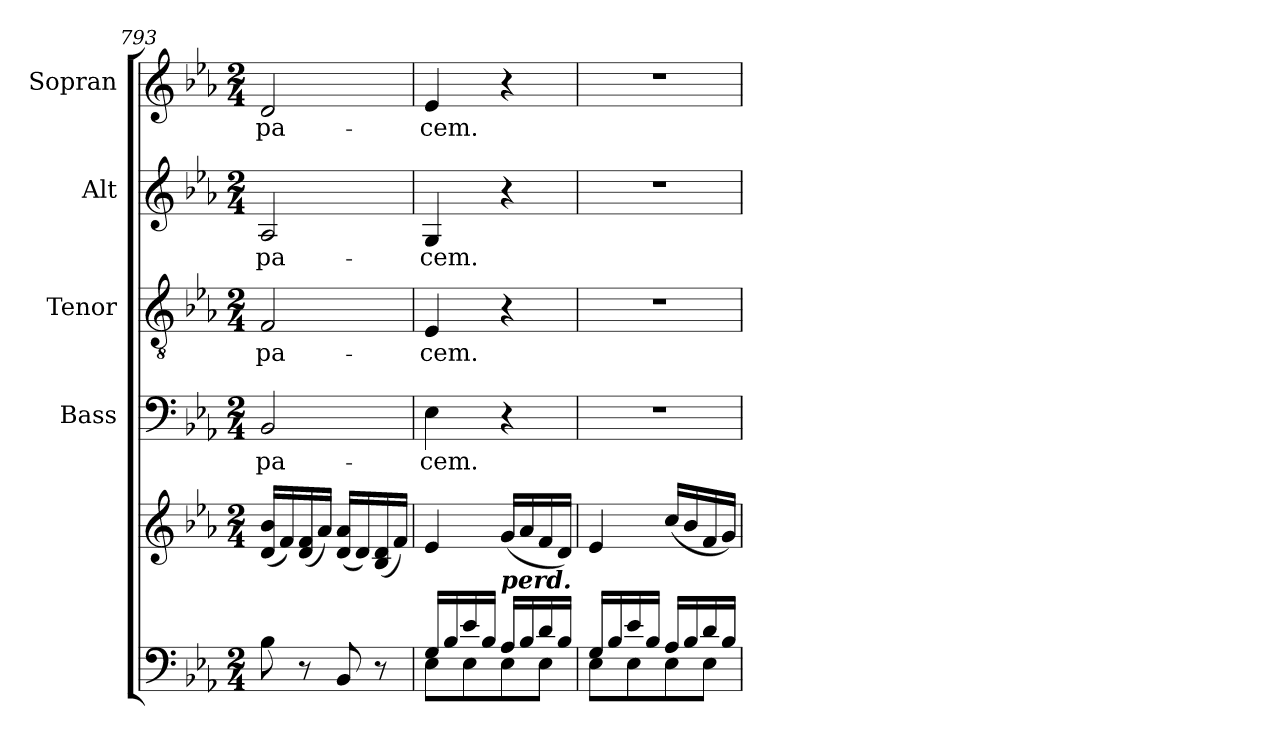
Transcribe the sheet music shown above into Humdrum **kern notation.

**kern	**kern	**kern	**text	**kern	**text	**kern	**text	**kern	**text
*part5	*part5	*part4	*part4	*part3	*part3	*part2	*part2	*part1	*part1
*staff6	*staff5	*staff4	*staff4	*staff3	*staff3	*staff2	*staff2	*staff1	*staff1
*	*	*I"Bass	*	*I"Tenor	*	*I"Alt	*	*I"Sopran	*
*	*	*I'B.	*	*I'T.	*	*I'A.	*	*I'S.	*
*clefF4	*clefG2	*clefF4	*	*clefGv2	*	*clefG2	*	*clefG2	*
*k[b-e-a-]	*k[b-e-a-]	*k[b-e-a-]	*	*k[b-e-a-]	*	*k[b-e-a-]	*	*k[b-e-a-]	*
*E-:	*E-:	*E-:	*	*E-:	*	*E-:	*	*E-:	*
*M2/4	*M2/4	*M2/4	*	*M2/4	*	*M2/4	*	*M2/4	*
=793	=793	=793	=793	=793	=793	=793	=793	=793	=793
!	!	!	!LO:LY:b	!	!LO:LY:b	!	!LO:LY:b	!	!LO:LY:b
8B-\	(<16d/ 16b-/LL	2BB-/	pa-	2F/	pa-	2A-/	pa-	2d/	pa-
.	16f/)	.	.	.	.	.	.	.	.
8r	(<16d/ 16f/	.	.	.	.	.	.	.	.
.	16a-/JJ)	.	.	.	.	.	.	.	.
8BB-/	(<16d/ 16a-/LL	.	.	.	.	.	.	.	.
.	16d/)	.	.	.	.	.	.	.	.
8r	(<16B-/ 16d/	.	.	.	.	.	.	.	.
.	16f/JJ)	.	.	.	.	.	.	.	.
=794	=794	=794	=794	=794	=794	=794	=794	=794	=794
*^	*	*	*	*	*	*	*	*	*
!	!	!	!	!LO:LY:b	!	!LO:LY:b	!	!LO:LY:b	!	!LO:LY:b
16G/LL	8E-\L	4e-/	4E-\	-cem.	4E-/	-cem.	4G/	-cem.	4e-/	-cem.
16B-/	.	.	.	.	.	.	.	.	.	.
16e-/	8E-\	.	.	.	.	.	.	.	.	.
16B-/JJ	.	.	.	.	.	.	.	.	.	.
!	!	!LO:TX:b:Bi:t=perd.	!	!	!	!	!	!	!	!
16A-/LL	8E-\	(<16g/LL	4r	.	4r	.	4r	.	4r	.
16B-/	.	16a-/	.	.	.	.	.	.	.	.
16d/	8E-\J	16f/	.	.	.	.	.	.	.	.
16B-/JJ	.	16d/JJ)	.	.	.	.	.	.	.	.
=795	=795	=795	=795	=795	=795	=795	=795	=795	=795	=795
16G/LL	8E-\L	4e-/	2r	.	2r	.	2r	.	2r	.
16B-/	.	.	.	.	.	.	.	.	.	.
16e-/	8E-\	.	.	.	.	.	.	.	.	.
16B-/JJ	.	.	.	.	.	.	.	.	.	.
16A-/LL	8E-\	(<16cc/LL	.	.	.	.	.	.	.	.
16B-/	.	16b-/	.	.	.	.	.	.	.	.
16d/	8E-\J	16f/	.	.	.	.	.	.	.	.
16B-/JJ	.	16g/JJ)	.	.	.	.	.	.	.	.
*v	*v	*	*	*	*	*	*	*	*	*
=	=	=	=	=	=	=	=	=	=
*-	*-	*-	*-	*-	*-	*-	*-	*-	*-
